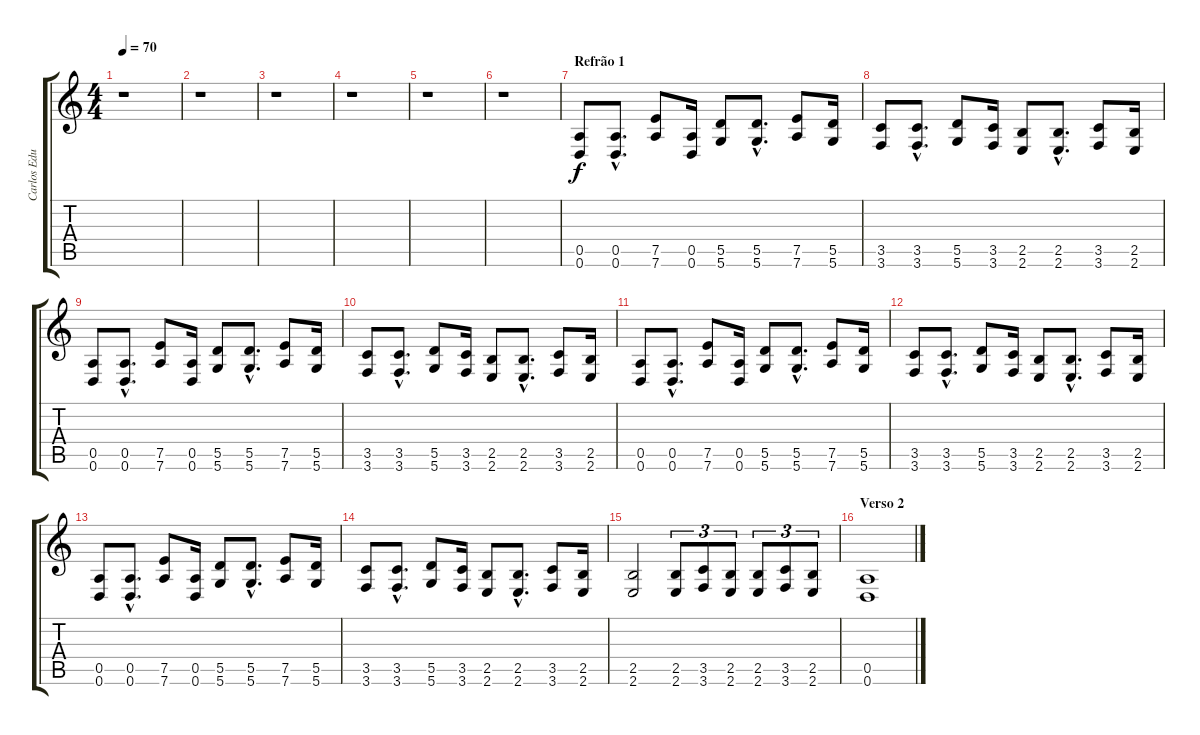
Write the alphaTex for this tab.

\track ("Carlos Eduardo [Guit]" "Carlos Edu") {instrument overdrivenguitar}
\staff {score tabs}
\tuning (E4 B3 G3 D3 A2 D2) {hide}
\ts (4 4)
\tempo 70
\clef g2
\ks c
r.1{dy f} |
r.1 |
r.1 |
r.1 |
r.1 |
r.1 |
\section ("" "Refrão 1")
(0.5 0.6).8 (0.5{hac} 0.6{hac}).8{d} (7.5 7.6).8 (0.5 0.6).16 (5.5 5.6).8 (5.5{hac} 5.6{hac}).8{d} (7.5 7.6).8 (5.5 5.6).16 |
(3.5 3.6).8 (3.5{hac} 3.6{hac}).8{d} (5.5 5.6).8 (3.5 3.6).16 (2.5 2.6).8 (2.5{hac} 2.6{hac}).8{d} (3.5 3.6).8 (2.5 2.6).16 |
(0.5 0.6).8 (0.5{hac} 0.6{hac}).8{d} (7.5 7.6).8 (0.5 0.6).16 (5.5 5.6).8 (5.5{hac} 5.6{hac}).8{d} (7.5 7.6).8 (5.5 5.6).16 |
(3.5 3.6).8 (3.5{hac} 3.6{hac}).8{d} (5.5 5.6).8 (3.5 3.6).16 (2.5 2.6).8 (2.5{hac} 2.6{hac}).8{d} (3.5 3.6).8 (2.5 2.6).16 |
(0.5 0.6).8 (0.5{hac} 0.6{hac}).8{d} (7.5 7.6).8 (0.5 0.6).16 (5.5 5.6).8 (5.5{hac} 5.6{hac}).8{d} (7.5 7.6).8 (5.5 5.6).16 |
(3.5 3.6).8 (3.5{hac} 3.6{hac}).8{d} (5.5 5.6).8 (3.5 3.6).16 (2.5 2.6).8 (2.5{hac} 2.6{hac}).8{d} (3.5 3.6).8 (2.5 2.6).16 |
(0.5 0.6).8 (0.5{hac} 0.6{hac}).8{d} (7.5 7.6).8 (0.5 0.6).16 (5.5 5.6).8 (5.5{hac} 5.6{hac}).8{d} (7.5 7.6).8 (5.5 5.6).16 |
(3.5 3.6).8 (3.5{hac} 3.6{hac}).8{d} (5.5 5.6).8 (3.5 3.6).16 (2.5 2.6).8 (2.5{hac} 2.6{hac}).8{d} (3.5 3.6).8 (2.5 2.6).16 |
(2.5 2.6).2 (2.5 2.6).8{tu (3 2)} (3.5 3.6).8{tu (3 2)} (2.5 2.6).8{tu (3 2)} (2.5 2.6).8{tu (3 2)} (3.5 3.6).8{tu (3 2)} (2.5 2.6).8{tu (3 2)} |
\section ("" "Verso 2")
(0.5 0.6).1
